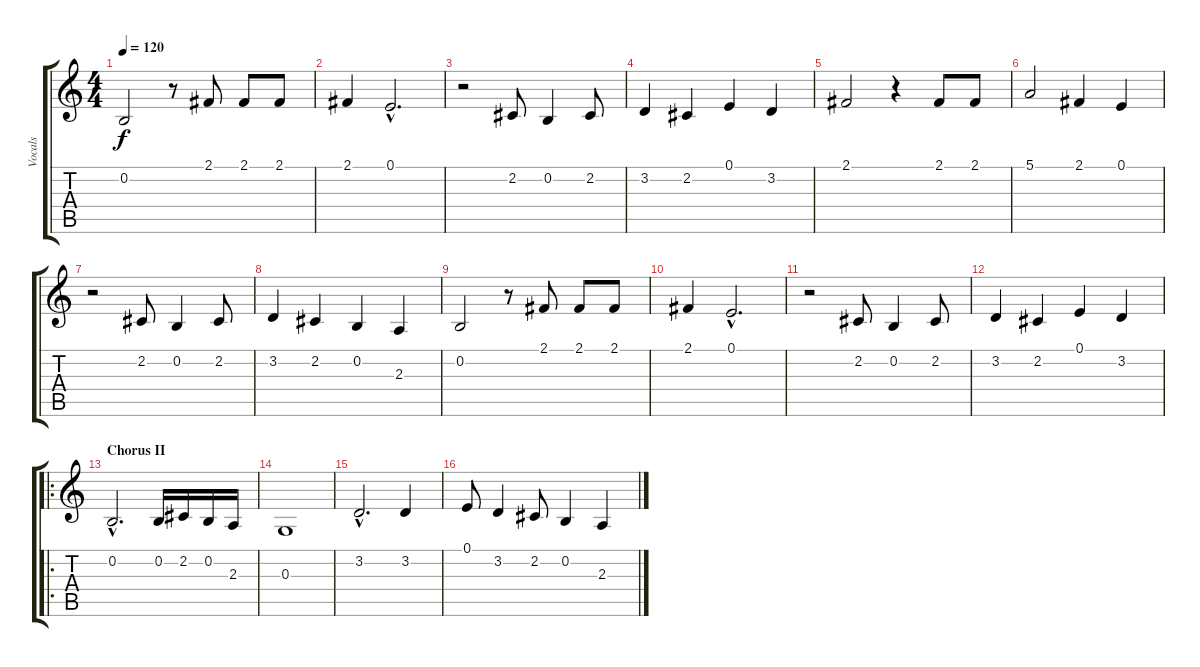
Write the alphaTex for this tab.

\track ("Vocals" "Vocals") {instrument synthbrass1}
\staff {score tabs}
\tuning (E4 B3 G3 D3 A2 E2) {hide}
\ts (4 4)
\tempo 120
\clef g2
\ks c
0.2.2{dy f} r.8 2.1.8 2.1.8 2.1.8 |
2.1.4 0.1{hac}.2{d} |
r.2 2.2.8 0.2.4 2.2.8 |
3.2.4 2.2.4 0.1.4 3.2.4 |
2.1.2 r.4 2.1.8 2.1.8 |
5.1.2 2.1.4 0.1.4 |
r.2 2.2.8 0.2.4 2.2.8 |
3.2.4 2.2.4 0.2.4 2.3.4 |
0.2.2 r.8 2.1.8 2.1.8 2.1.8 |
2.1.4 0.1{hac}.2{d} |
r.2 2.2.8 0.2.4 2.2.8 |
3.2.4 2.2.4 0.1.4 3.2.4 |
\ro
\section ("" "Chorus II")
0.2{hac}.2{d} 0.2.16 2.2.16 0.2.16 2.3.16 |
0.3.1 |
3.2{hac}.2{d} 3.2.4 |
0.1.8 3.2.4 2.2.8 0.2.4 2.3.4
